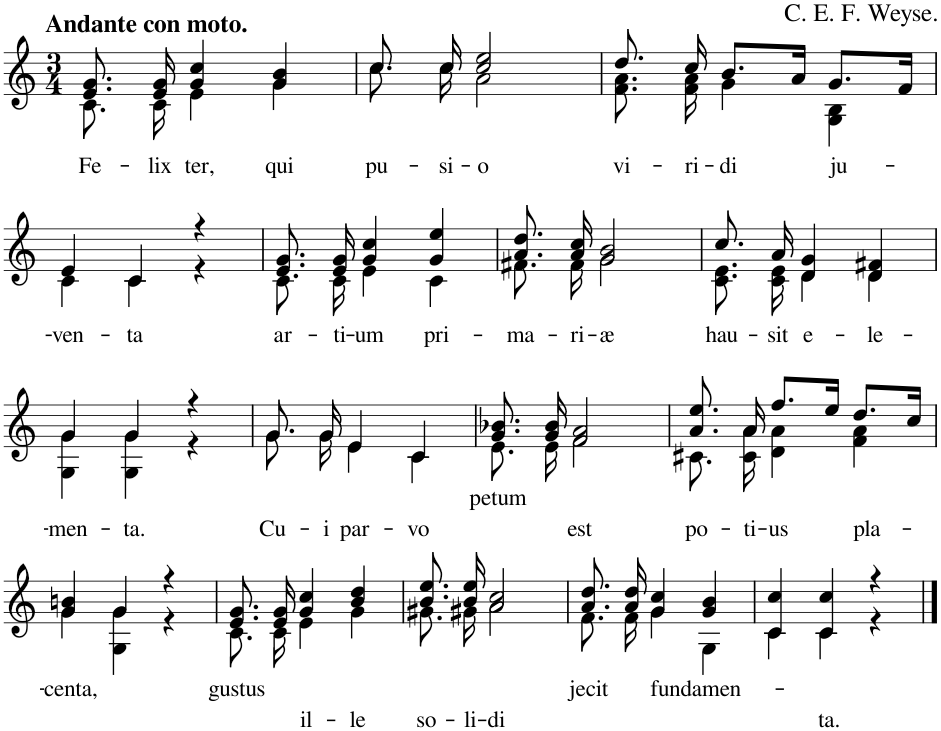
**kern	**text
*part1	*part1
*staff1	*staff1
*I"Piano	*
*I'Pno	*
*clefG2	*
*k[]	*
*M3/4	*
=1	=1
!LO:TX:a:B:t=Andante con moto.	!
!	!LO:LY:b
*^	*
8.e/ 8.g/	8.c\	Fe-
!	!	!LO:LY:b
16e/ 16g/	16c\	-lix
!	!	!LO:LY:b
4g/ 4cc/	4e\	ter,
!	!	!LO:LY:b
4g/ 4b/	4g\	qui
=2	=2	=2
!	!	!LO:LY:b
8.cc/	8.cc\	pu-
!	!	!LO:LY:b
16cc/	16cc\	-si-
!	!	!LO:LY:b
2cc/ 2ee/	2a\	-o
=3	=3	=3
!	!	!LO:LY:b
8.dd/	8.f\ 8.a\	vi-
!	!	!LO:LY:b
16cc/	16f\ 16a\	-ri-
!	!	!LO:LY:b
8.b/L	4g\	-di
16a/Jk	.	.
!	!	!LO:LY:b
8.g/L	4G\ 4B\	ju-
16f/Jk	.	.
!!LO:LB:g=z	!!
=4	=4	=4
!	!	!LO:LY:b
4e/	4c\	ven-
!	!	!LO:LY:b
4c/	4c\	-ta
4r	4r	.
=5	=5	=5
!	!	!LO:LY:b
8.e/ 8.g/	8.c\	ar-
!	!	!LO:LY:b
16e/ 16g/	16c\	-ti-
!	!	!LO:LY:b
4g/ 4cc/	4e\	-um
!	!	!LO:LY:b
4g/ 4ee/	4c\	pri-
=6	=6	=6
!	!	!LO:LY:b
8.a/ 8.dd/	8.f#X\	-ma-
!	!	!LO:LY:b
16a/ 16cc/	16f#\	-ri-
!	!	!LO:LY:b
2g/ 2b/	2g\	-æ
=7	=7	=7
!	!	!LO:LY:b
8.cc/	8.c\ 8.e\	hau-
!	!	!LO:LY:b
16a/	16c\ 16e\	-sit
!	!	!LO:LY:b
4d/ 4g/	4d\	e-
!	!	!LO:LY:b
4d/ 4f#X/	4d\	-le-
!!LO:LB:g=z	!!
=8	=8	=8
!	!	!LO:LY:b
4g/	4G\ 4g\	-men-
!	!	!LO:LY:b
4g/	4G\ 4g\	-ta.
4r	4r	.
=9	=9	=9
!	!	!LO:LY:b
8.g/	8.g\	Cu-
!	!	!LO:LY:b
16g/	16g\	-i
!	!	!LO:LY:b
4e/	4e\	par-
!	!	!LO:LY:b
4c/	4c\	-vo
=10	=10	=10
!	!	!LO:LY:b
8.g/ 8.b-X/	8.e\	petum
16g/ 16b-/	16e\	.
!	!	!LO:LY:b
2f/ 2a/	2f\	est
=11	=11	=11
!	!	!LO:LY:b
8.a/ 8.ee/	8.c#X\	po-
!	!	!LO:LY:b
16a/	16c#\ 16a\	-ti-
!	!	!LO:LY:b
8.ff/L	4d\ 4a\	-us
16ee/Jk	.	.
!	!	!LO:LY:b
8.dd/L	4f\ 4a\	pla-
16cc/Jk	.	.
!!LO:LB:g=z	!!
=12	=12	=12
!	!	!LO:LY:b
4g/ 4bn/	4g\	centa,
4g/	4G\ 4g\	.
4r	4r	.
=13	=13	=13
!	!	!LO:LY:b
8.e/ 8.g/	8.c\	gustus
16e/ 16g/	16c\	.
!	!	!LO:LY:b
4g/ 4cc/	4e\	il-
!	!	!LO:LY:b
4b/ 4dd/	4g\	-le
=14	=14	=14
!	!	!LO:LY:b
8.b/ 8.ee/	8.g#X\	so-
!	!	!LO:LY:b
16b/ 16ee/	16g#X\	-li-
!	!	!LO:LY:b
2a/ 2cc/	2a\	-di
=15	=15	=15
!	!	!LO:LY:b
8.a/ 8.dd/	8.f\	jecit
16a/ 16dd/	16f\	.
!	!	!LO:LY:b
4g/ 4cc/	4g\	fundamen-
4g/ 4b/	4G\	.
=16	=16	=16
4c/ 4cc/	4c\	.
!	!	!LO:LY:b
4c/ 4cc/	4c\	ta.
4r	4r	.
*v	*v	*
==	==
*-	*-
